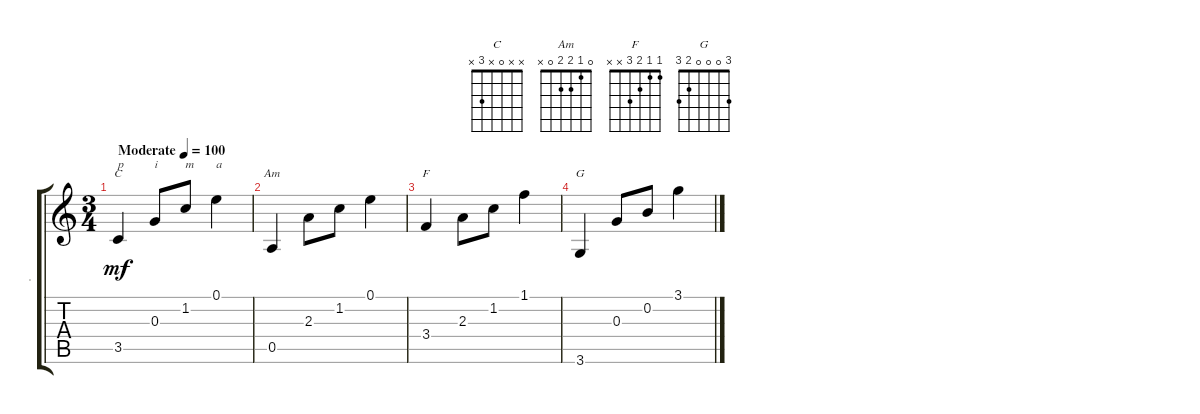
\track ("." ".") {instrument acousticguitarnylon}
\staff {score tabs}
\tuning (E4 B3 G3 D3 A2 E2) {hide}
\chord ("C" x x 0 x 3 x)
\chord ("Am" 0 1 2 2 0 x)
\chord ("F" 1 1 2 3 x x)
\chord ("G" 3 0 0 0 2 3)
\ts (3 4)
\tempo (100 "Moderate")
\clef g2
\ks c
3.5.4{ch "C" txt "p" dy mf instrument acousticguitarnylon} 0.3.8{txt "i"} 1.2.8{txt "m"} 0.1.4{txt "a"} |
0.5.4{ch "Am"} 2.3.8 1.2.8 0.1.4 |
3.4.4{ch "F"} 2.3.8 1.2.8 1.1.4 |
3.6.4{ch "G"} 0.3.8 0.2.8 3.1.4
